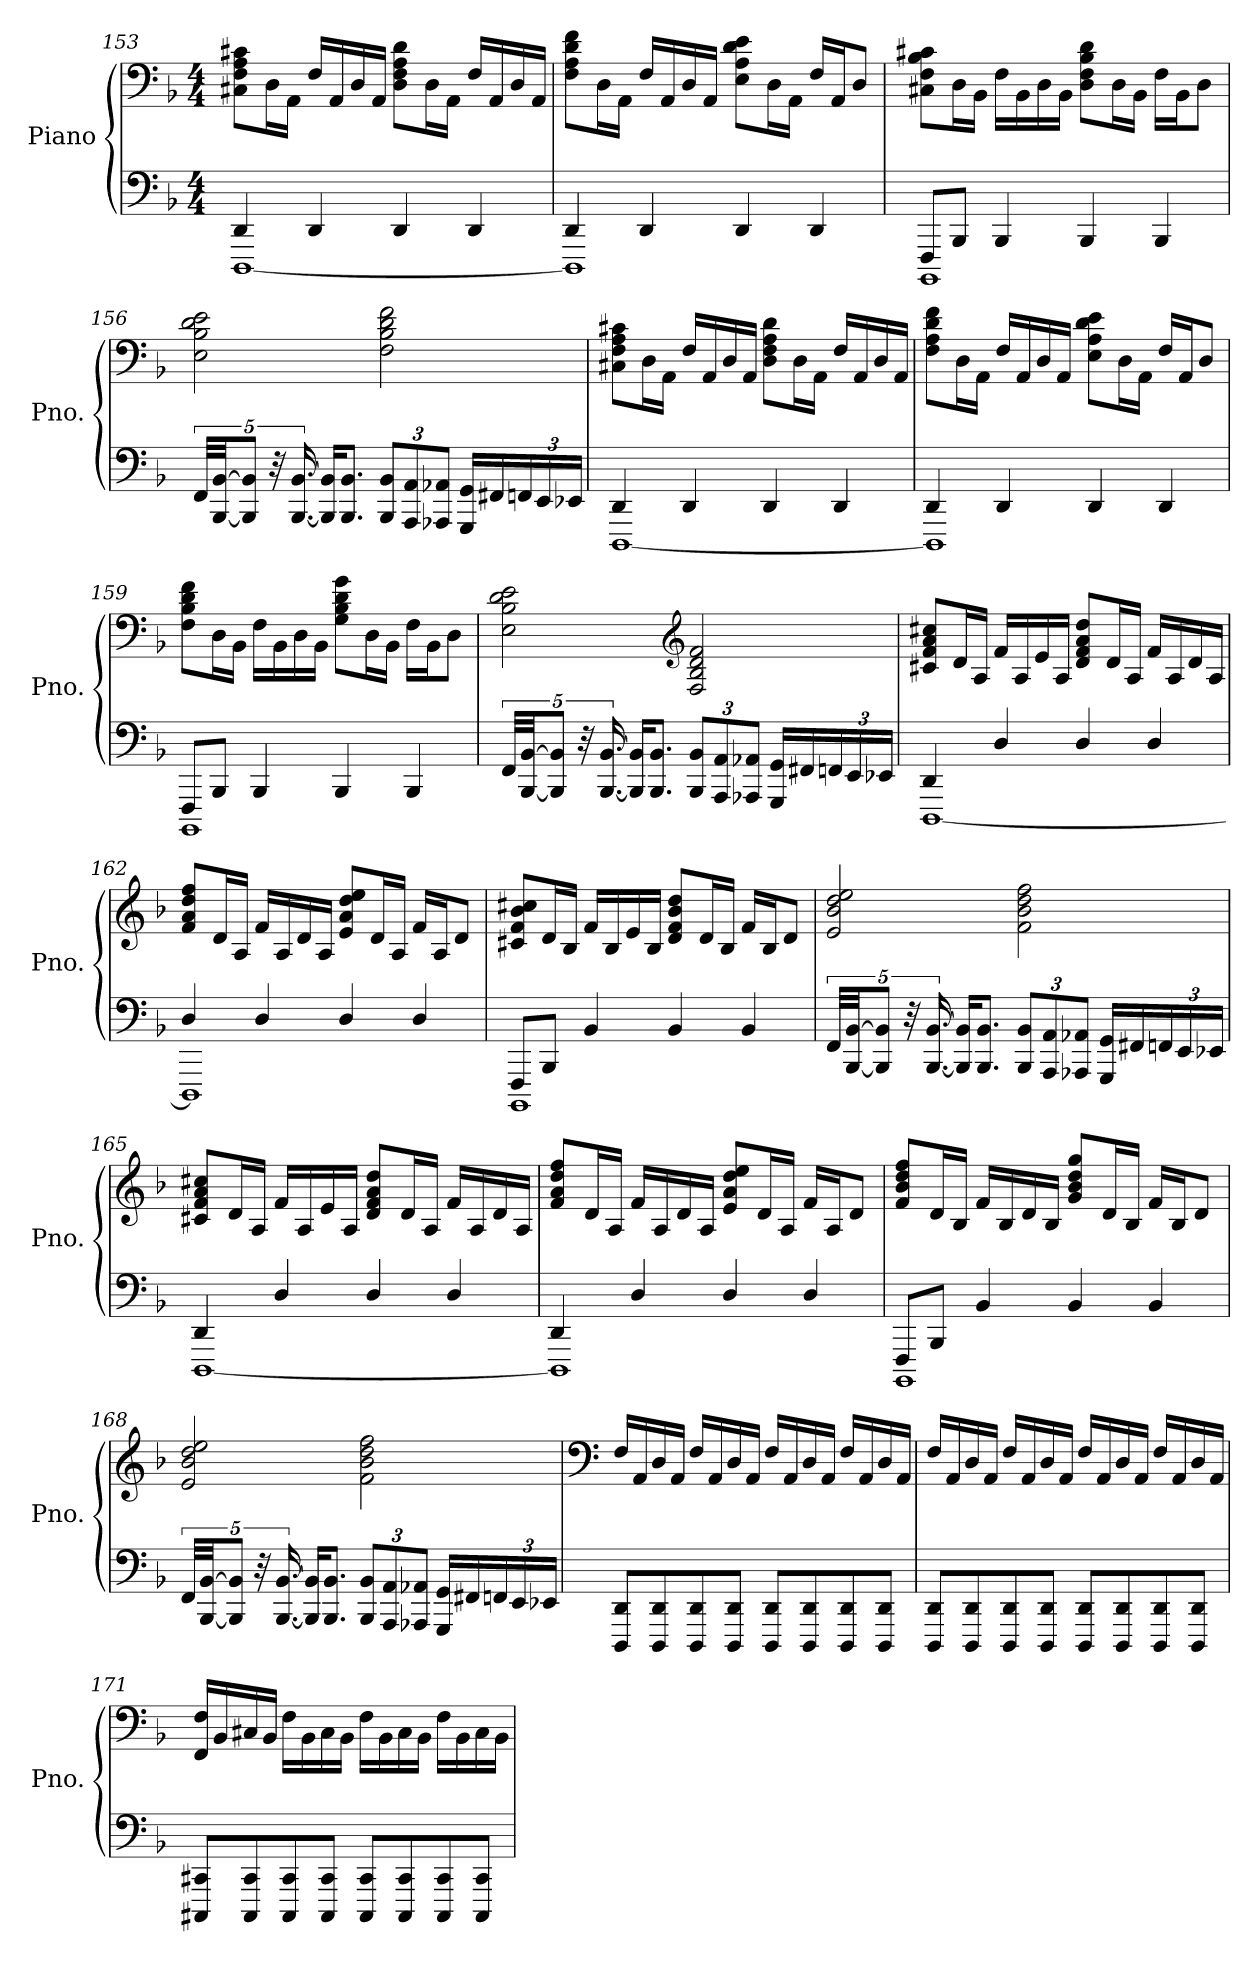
**kern	**kern
*part1	*part1
*staff2	*staff1
*I"Piano	*
*I'Pno.	*
!!LO:LB:g=z
*clefF4	*clefF4
*k[b-]	*k[b-]
*M4/4	*M4/4
=153	=153
*^	*
4DD/	[1DDD	8C#X\ 8F\ 8A\ 8c#X\L
.	.	16D\L
.	.	16AA\JJ
4DD/	.	16F/LL
.	.	16AA/
.	.	16D/
.	.	16AA/JJ
4DD/	.	8D\ 8F\ 8A\ 8d\L
.	.	16D\L
.	.	16AA\JJ
4DD/	.	16F/LL
.	.	16AA/
.	.	16D/
.	.	16AA/JJ
=154	=154	=154
4DD/	1DDD]	8F\ 8A\ 8d\ 8f\L
.	.	16D\L
.	.	16AA\JJ
4DD/	.	16F/LL
.	.	16AA/
.	.	16D/
.	.	16AA/JJ
4DD/	.	8E\ 8A\ 8d\ 8e\L
.	.	16D\L
.	.	16AA\JJ
4DD/	.	16F/LL
.	.	16AA/J
.	.	8D/J
=155	=155	=155
8FFF/L	1BBBB-	8C#X\ 8F\ 8B-\ 8c#X\L
8BBB-/J	.	16D\L
.	.	16BB-\JJ
4BBB-/	.	16F\LL
.	.	16BB-\
.	.	16D\
.	.	16BB-\JJ
4BBB-/	.	8D\ 8F\ 8B-\ 8d\L
.	.	16D\L
.	.	16BB-\JJ
4BBB-/	.	16F\LL
.	.	16BB-\J
.	.	8D\J
*v	*v	*
!!LO:LB:g=z
=156	=156
40FF/LLL	2E\ 2B-\ 2d\ 2e\
[40BBB-/ [40BB-/JJ	.
10BBB-/] 10BB-/]J	.
40r	.
[20.BBB-/ [20.BB-/	.
16BBB-/] 16BB-/]KL	.
8.BBB-/ 8.BB-/J	.
*Xbrackettup	*
12BBB-/ 12BB-/L	2F\ 2B-\ 2d\ 2f\
12AAA/ 12AA/	.
12AAA-X/ 12AA-X/J	.
16GGG/ 16GG/LL	.
16FF#X/	.
24FFn/	.
24EE/	.
24EE-X/JJ	.
=157	=157
*^	*
4DD/	[1DDD	8C#X\ 8F\ 8A\ 8c#X\L
.	.	16D\L
.	.	16AA\JJ
4DD/	.	16F/LL
.	.	16AA/
.	.	16D/
.	.	16AA/JJ
4DD/	.	8D\ 8F\ 8A\ 8d\L
.	.	16D\L
.	.	16AA\JJ
4DD/	.	16F/LL
.	.	16AA/
.	.	16D/
.	.	16AA/JJ
!!LO:LB:g=z
=158	=158	=158
4DD/	1DDD]	8F\ 8A\ 8d\ 8f\L
.	.	16D\L
.	.	16AA\JJ
4DD/	.	16F/LL
.	.	16AA/
.	.	16D/
.	.	16AA/JJ
4DD/	.	8E\ 8A\ 8d\ 8e\L
.	.	16D\L
.	.	16AA\JJ
4DD/	.	16F/LL
.	.	16AA/J
.	.	8D/J
=159	=159	=159
8FFF/L	1BBBB-	8F\ 8B-\ 8d\ 8f\L
8BBB-/J	.	16D\L
.	.	16BB-\JJ
4BBB-/	.	16F\LL
.	.	16BB-\
.	.	16D\
.	.	16BB-\JJ
4BBB-/	.	8G\ 8B-\ 8d\ 8g\L
.	.	16D\L
.	.	16BB-\JJ
4BBB-/	.	16F\LL
.	.	16BB-\J
.	.	8D\J
*v	*v	*
!!LO:PB:g=z
=160	=160
*brackettup	*
40FF/LLL	2E\ 2B-\ 2d\ 2e\
[40BBB-/ [40BB-/JJ	.
10BBB-/] 10BB-/]J	.
40r	.
[20.BBB-/ [20.BB-/	.
16BBB-/] 16BB-/]KL	.
8.BBB-/ 8.BB-/J	.
*	*clefG2
*Xbrackettup	*
12BBB-/ 12BB-/L	2F/ 2B-/ 2d/ 2f/
12AAA/ 12AA/	.
12AAA-X/ 12AA-X/J	.
16GGG/ 16GG/LL	.
16FF#X/	.
24FFn/	.
24EE/	.
24EE-X/JJ	.
=161	=161
*^	*
4DD/	[1DDD	8c#X/ 8f/ 8a/ 8cc#X/L
.	.	16d/L
.	.	16A/JJ
4D/	.	16f/LL
.	.	16A/
.	.	16e/
.	.	16A/JJ
4D/	.	8d/ 8f/ 8a/ 8dd/L
.	.	16d/L
.	.	16A/JJ
4D/	.	16f/LL
.	.	16A/
.	.	16d/
.	.	16A/JJ
!!LO:LB:g=z
=162	=162	=162
4D/	1DDD]	8f/ 8a/ 8dd/ 8ff/L
.	.	16d/L
.	.	16A/JJ
4D/	.	16f/LL
.	.	16A/
.	.	16d/
.	.	16A/JJ
4D/	.	8e/ 8a/ 8dd/ 8ee/L
.	.	16d/L
.	.	16A/JJ
4D/	.	16f/LL
.	.	16A/J
.	.	8d/J
=163	=163	=163
8FFF/L	1BBBB-	8c#X/ 8f/ 8b-/ 8cc#X/L
8BBB-/J	.	16d/L
.	.	16B-/JJ
4BB-/	.	16f/LL
.	.	16B-/
.	.	16e/
.	.	16B-/JJ
4BB-/	.	8d/ 8f/ 8b-/ 8dd/L
.	.	16d/L
.	.	16B-/JJ
4BB-/	.	16f/LL
.	.	16B-/J
.	.	8d/J
*v	*v	*
!!LO:LB:g=z
=164	=164
*brackettup	*
40FF/LLL	2e/ 2b-/ 2dd/ 2ee/
[40BBB-/ [40BB-/JJ	.
10BBB-/] 10BB-/]J	.
40r	.
[20.BBB-/ [20.BB-/	.
16BBB-/] 16BB-/]KL	.
8.BBB-/ 8.BB-/J	.
*Xbrackettup	*
12BBB-/ 12BB-/L	2f\ 2b-\ 2dd\ 2ff\
12AAA/ 12AA/	.
12AAA-X/ 12AA-X/J	.
16GGG/ 16GG/LL	.
16FF#X/	.
24FFn/	.
24EE/	.
24EE-X/JJ	.
=165	=165
*^	*
4DD/	[1DDD	8c#X/ 8f/ 8a/ 8cc#X/L
.	.	16d/L
.	.	16A/JJ
4D/	.	16f/LL
.	.	16A/
.	.	16e/
.	.	16A/JJ
4D/	.	8d/ 8f/ 8a/ 8dd/L
.	.	16d/L
.	.	16A/JJ
4D/	.	16f/LL
.	.	16A/
.	.	16d/
.	.	16A/JJ
!!LO:LB:g=z
=166	=166	=166
4DD/	1DDD]	8f/ 8a/ 8dd/ 8ff/L
.	.	16d/L
.	.	16A/JJ
4D/	.	16f/LL
.	.	16A/
.	.	16d/
.	.	16A/JJ
4D/	.	8e/ 8a/ 8dd/ 8ee/L
.	.	16d/L
.	.	16A/JJ
4D/	.	16f/LL
.	.	16A/J
.	.	8d/J
=167	=167	=167
8FFF/L	1BBBB-	8f/ 8b-/ 8dd/ 8ff/L
8BBB-/J	.	16d/L
.	.	16B-/JJ
4BB-/	.	16f/LL
.	.	16B-/
.	.	16d/
.	.	16B-/JJ
4BB-/	.	8g/ 8b-/ 8dd/ 8gg/L
.	.	16d/L
.	.	16B-/JJ
4BB-/	.	16f/LL
.	.	16B-/J
.	.	8d/J
*v	*v	*
!!LO:LB:g=z
=168	=168
*brackettup	*
40FF/LLL	2e/ 2b-/ 2dd/ 2ee/
[40BBB-/ [40BB-/JJ	.
10BBB-/] 10BB-/]J	.
40r	.
[20.BBB-/ [20.BB-/	.
16BBB-/] 16BB-/]KL	.
8.BBB-/ 8.BB-/J	.
*Xbrackettup	*
12BBB-/ 12BB-/L	2f\ 2b-\ 2dd\ 2ff\
12AAA/ 12AA/	.
12AAA-X/ 12AA-X/J	.
16GGG/ 16GG/LL	.
16FF#X/	.
24FFn/	.
24EE/	.
24EE-X/JJ	.
=169	=169
*	*clefF4
8DDD/ 8DD/L	16F/LL
.	16AA/
8DDD/ 8DD/	16D/
.	16AA/JJ
8DDD/ 8DD/	16F/LL
.	16AA/
8DDD/ 8DD/J	16D/
.	16AA/JJ
8DDD/ 8DD/L	16F/LL
.	16AA/
8DDD/ 8DD/	16D/
.	16AA/JJ
8DDD/ 8DD/	16F/LL
.	16AA/
8DDD/ 8DD/J	16D/
.	16AA/JJ
!!LO:PB:g=z
=170	=170
8DDD/ 8DD/L	16F/LL
.	16AA/
8DDD/ 8DD/	16D/
.	16AA/JJ
8DDD/ 8DD/	16F/LL
.	16AA/
8DDD/ 8DD/J	16D/
.	16AA/JJ
8DDD/ 8DD/L	16F/LL
.	16AA/
8DDD/ 8DD/	16D/
.	16AA/JJ
8DDD/ 8DD/	16F/LL
.	16AA/
8DDD/ 8DD/J	16D/
.	16AA/JJ
=171	=171
8CCC#X/ 8CC#X/L	16FF/ 16F/LL
.	16BB-/
8CCC#/ 8CC#/	16C#X/
.	16BB-/JJ
8CCC#/ 8CC#/	16F\LL
.	16BB-\
8CCC#/ 8CC#/J	16C#\
.	16BB-\JJ
8CCC#/ 8CC#/L	16F\LL
.	16BB-\
8CCC#/ 8CC#/	16C#\
.	16BB-\JJ
8CCC#/ 8CC#/	16F\LL
.	16BB-\
8CCC#/ 8CC#/J	16C#\
.	16BB-\JJ
=	=
*-	*-
